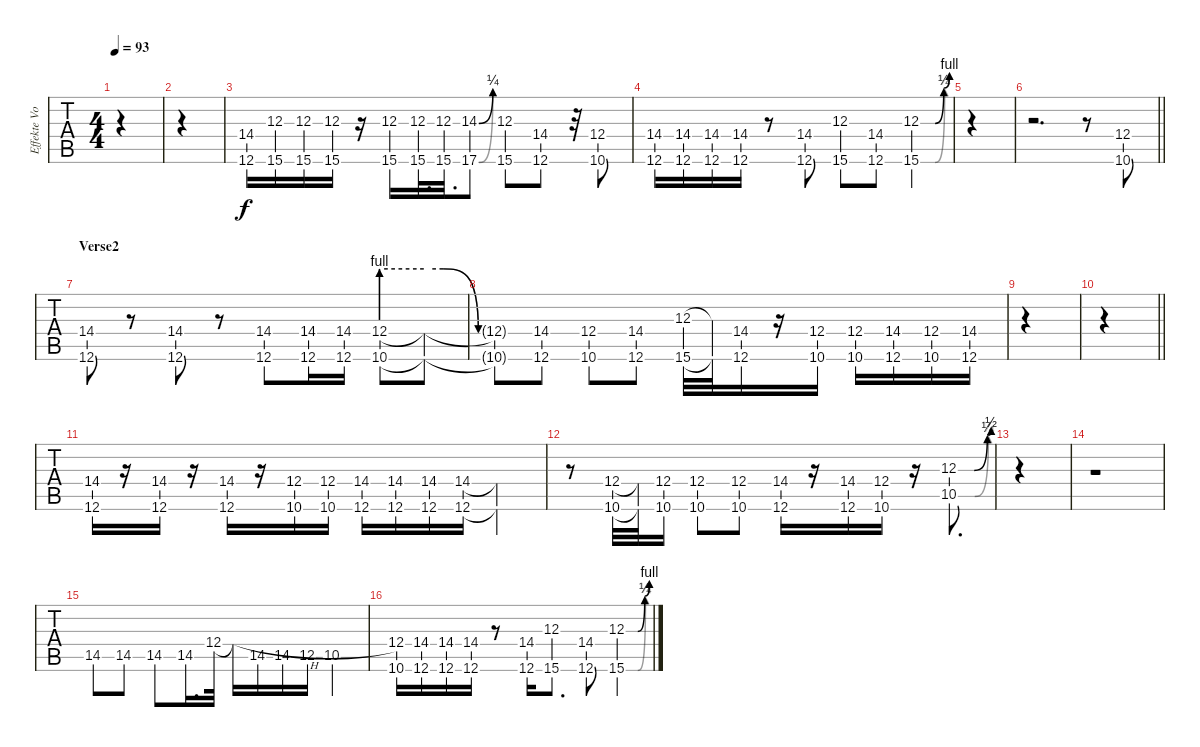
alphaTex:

\track ("Effekte Voc" "Effekte Vo") {instrument overdrivenguitar}
\staff {tabs}
\tuning (E4 B3 G3 D3 A2 E2) {hide}
\ts (4 4)
\tempo 93
\clef g2
\ks c
|
|
(14.4 12.6).16 (12.3 15.6).16 (12.3 15.6).16 (12.3 15.6).16 r.16 (12.3 15.6).16 (12.3 15.6).32{d} (12.3 15.6).32{d} (14.3{be (bend 0 0 60 1)} 17.6{be (bend 0 0 60 1)}).8 (12.3 15.6).8 (14.4 12.6).8 r.32 (12.4 10.6).8 |
(14.4 12.6).16 (14.4 12.6).16 (14.4 12.6).16 (14.4 12.6).16 r.8 (14.4 12.6).8 (12.3 15.6).8 (14.4 12.6).8 (12.3{be (custom 0 0 30 0 48 1 60 4)} 15.6{be (custom 0 0 30 0 50 1 60 4)}).4 |
|
\barLineRight lightlight
r.2{d} r.8 (12.4 10.6).8 |
\section ("" "Verse2")
(14.4 12.6).8 r.8 (14.4 12.6).8 r.8 (14.4 12.6).8 (14.4 12.6).16 (14.4 12.6).16 (12.4{be (prebend 0 4 60 4)} 10.6{be (prebend 0 4 60 4)}).8 (12.4{be (custom 0 4 15 4 45 0 60 0) t} 10.6{be (custom 0 4 15 4 45 0 60 0) t}).8 |
(12.4{be (hold 0 0 60 0) t} 10.6{be (hold 0 0 60 0) t}).8 (14.4 12.6).8 (12.4 10.6).8 (14.4 12.6).8 (12.3 15.6).32 (12.3{t} 15.6{t}).32 (14.4 12.6).16 r.16 (12.4 10.6).16 (12.4 10.6).16 (14.4 12.6).16 (12.4 10.6).16 (14.4 12.6).16 |
|
\barLineRight lightlight
|
(14.4 12.6).16 r.16 (14.4 12.6).16 r.16 (14.4 12.6).16 r.16 (12.4 10.6).16 (12.4 10.6).16 (14.4 12.6).16 (14.4 12.6).16 (14.4 12.6).16 (14.4 12.6).16 (14.4{t} 12.6{t}).4 |
r.8 (12.4 10.6).32 (12.4{t} 10.6{t}).32 (12.4 10.6).16 (12.4 10.6).8 (12.4 10.6).8 (14.4 12.6).16 r.16 (14.4 12.6).16 (12.4 10.6).16 r.16 (12.3{be (custom 0 0 29 0 53 1 60 2)} 10.5{be (custom 0 0 30 0 55 1 60 2)}).8{d} |
|
r.1 |
14.5.8 14.5.8 14.5.8 14.5.16{d} 12.4.32 12.4{h t}.16 14.5.16 14.5.16 12.5.16 10.5.4 |
(12.4 10.6).16 (14.4 12.6).16 (14.4 12.6).16 (14.4 12.6).16 r.8 (14.4 12.6).16 (12.3 15.6).8{d} (14.4 12.6).8 (12.3{be (custom 0 0 30 0 48 1 60 4)} 15.6{be (custom 0 0 30 0 50 1 60 4)}).4
